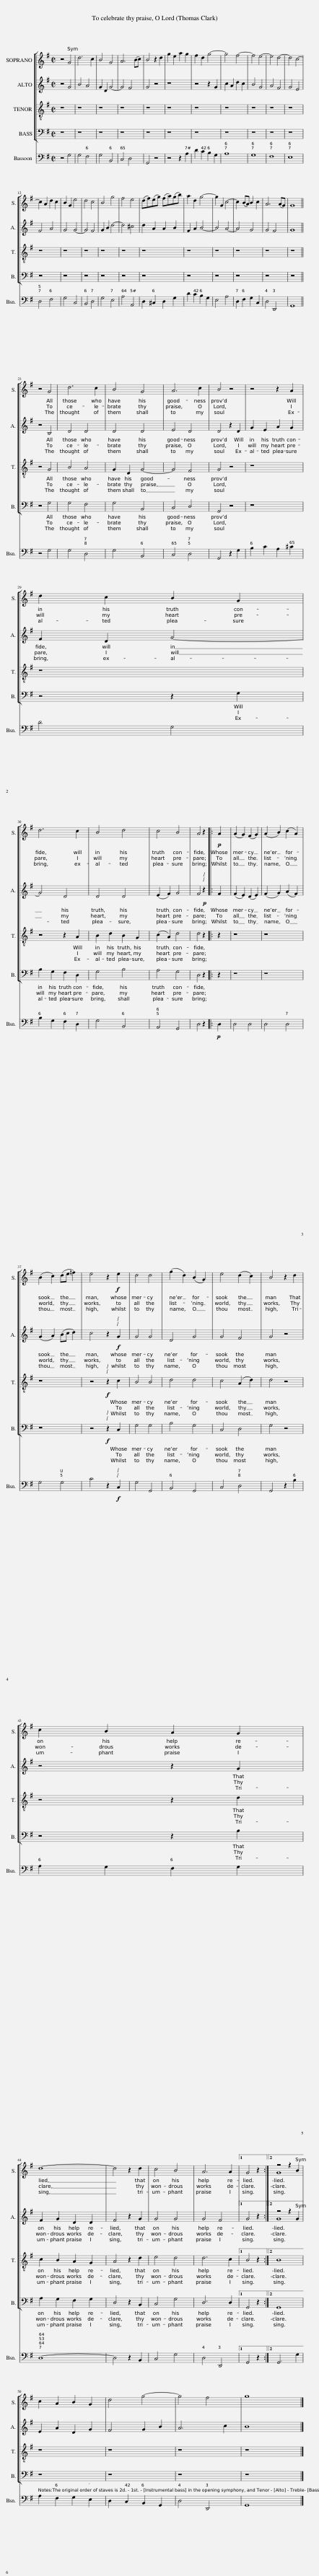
X:1
%%score [ ( 1 2 ) ( 3 4 ) 5 6 ] 7
L:1/8
M:2/2
I:linebreak $
K:G
V:1 treble
V:2 treble
V:3 treble
V:4 treble
V:5 treble-8 transpose=-12
V:6 bass
V:7 bass
V:1
 z4 G4 | d6 c2 | B4 G4 | A6 (Bc) | B4 z2 d2 | %5
 g2 e2 a2 g2 | f2 d2 g4- | g4 f4- | f4 e4- | e4 d4- | %10
 d4 c4- |$ c2 A2 d2 c2 | B2 G2 e4 | d4 c4 | B4 g4 | %15
 f4 e4 | (df)(eg) (fa)(gb) | a2 d2 g4- | g2 G2 c4- | c2 (BA) B2 c2 | %20
 A6 (AG) | G8 ||$ z4 G4 | d6 c2 | B4 G4 | %25
 A6 c2 | B4 z4 | z4 z2 A2 |$ d2 c2 B2 G2 |$ d6 c2 | %30
 B4 d4 | c4 B4 | A4 z2 |:!p! A2 | (A2 G2) (F2 G2) | %35
 (A2 B2) (c2 A2) |$ (B2 c2) (de =f2) | e4 z2!f! e2 | d4 d4 | (g2 d2) (B2 G2) | %40
 e4 (d2 c2) | B4 z2 d2 |$ c2 B2 A2 G2 |$ d8- | d4 z2 d2 | %45
 c4 B4 | A6 A2 |1 G4 z2 :|2 z4 z2 B2 ||$ c2 A2 B2 G2 | %50
 d4 g4- | g4 f4 | g8 |] %53
V:2
 x8 | x8 | x8 | x8 | x8 | %5
 x8 | x8 | x8 | x8 | x8 | %10
 x8 |$ x8 | x8 | x8 | x8 | %15
 x8 | x8 | x8 | x8 | x8 | %20
 x8 | x8 ||$ x8 | x8 | x8 | %25
 x8 | x8 | x8 |$ x8 |$ x8 | %30
 x8 | x8 | x6 |: x2 | x8 | %35
 x8 |$ x8 | x8 | x8 | x8 | %40
 x8 | x8 |$ x8 |$ x8 | x8 | %45
 x8 | x8 |1 x6 :|2 G8 ||$ x8 | %50
 x8 | x8 | x8 |] %53
V:3
 z4 G4 | B4 A4 | G2 D2 G4- | G4 F4 | G4 z4 | %5
 z8 | z4 z2 G2 | c2 A2 d2 c2 | B4 G4 | A4 F4 | %10
 G4 E4 |$ F4 A4 | G4 G4- | G4 F4 | G2 B2 d4- | %15
 d4 ^c4 | d2 A2 A2 B2 | F2 A2 B4- | B4 A4- | A4 G4 | %20
 G4 F4 | G8 ||$ z4 B,4 | D4 D4 | D4 D4 | %25
 E4 D4 | D4 z2 D2 | G2 E2 A2 G2 |$ F2 D2 G4- |$ G4 D4 | %30
 D4 D4 | (E2 F2) G4 | F4!p! z2 |: F2 | (F2 E2) (D2 E2) | %35
 (F2 G2) (A2 F2) |$ (G2 A2) (Bc d2) | c4 z2!f! G2 | G4 G4 | D4 G4 | %40
 G4 F4 | G4 z4 |$ z4 z2 G2 |$ F2 G2 D2 D2 | F4 z2 G2 | %45
 G4 G4 | G4 F4 |1 G4 z2 :|2 z4 z2 G2 ||$ E2 A2 D2 G2 | %50
 F4 G2 B2 | A6 c2 | B8 |] %53
V:4
 x8 | x8 | x8 | x8 | x8 | %5
 x8 | x8 | x8 | x8 | x8 | %10
 x8 |$ x8 | x8 | x8 | x8 | %15
 x8 | x8 | x8 | x8 | x8 | %20
 x8 | x8 ||$ x8 | x8 | x8 | %25
 x8 | x8 | x8 |$ x8 |$ x8 | %30
 x8 | x8 | x6 |: x2 | x8 | %35
 x8 |$ x8 | x8 | x8 | x8 | %40
 x8 | x8 |$ x8 |$ x8 | x8 | %45
 x8 | x8 |1 x6 :|2 G8 ||$ x8 | %50
 x8 | x8 | x8 |] %53
V:5
 z8 | z8 | z8 | z8 | z8 | %5
 z8 | z8 | z8 | z8 | z8 | %10
 z8 |$ z8 | z8 | z8 | z8 | %15
 z8 | z8 | z8 | z8 | z8 | %20
 z8 | z8 ||$ z4 G4 | B4 A4 | G2 D2 G4- | %25
 G4 F4 | G4 z4 | z8 |$ z8 |$ z4 z2 A2 | %30
 B2 d2 B2 G2 | (c2 A2) d4 | d4 z2 |: z2 | z8 | %35
 z8 |$ z8 | z4!f! z2 c2 | B4 B4 | d4 d4 | %40
 c4 (A2 d2) | d4 z4 |$ z4 z2 d2 |$ c2 B2 A2 G2 | A4 z2 d2 | %45
 e4 d4 | d6 c2 |1 B4 z2 :|2 B8 ||$ z8 | %50
 z8 | z8 | z8 |] %53
V:6
 z8 | z8 | z8 | z8 | z8 | %5
 z8 | z8 | z8 | z8 | z8 | %10
 z8 |$ z8 | z8 | z8 | z8 | %15
 z8 | z8 | z8 | z8 | z8 | %20
 z8 | z8 ||$ z4 G,4 | G,4 F,4 | G,4 B,,4 | %25
 C,4 D,4 | G,,4 z4 | z8 |$ z4 z2 G,2 |$ B,2 G,2 F,2 D,2 | %30
 G,4 B,4 | A,4 G,4 | D,4 z2 |: z2 | z8 | %35
 z8 |$ z8 | z4!f! z2 C,2 | G,4 G,4 | B,4 G,4 | %40
 C,4 D,4 | G,4 z4 |$ z4 z2 B,2 |$ A,2 G,2 F,2 G,2 | D,4 z2 B,,2 | %45
 C,4 G,4 | D,6 D,2 |1 G,,4 z2 :|2 G,,8 ||$ z8 | %50
 z8 | z8 | z8 |] %53
V:7
 z4 G,4 | G,4 F,4 | G,4 B,,4 | C,4 D,4 | G,,4 z4 | %5
 z4 z2 A,2 | D2 C2 B,2 G,2 | A,8 | G,8 | F,8 | %10
 E,8 |$ D,4 F,4 | G,4 C,4 | B,,4 D,4 | G,4 E,4 | %15
 A,4 A,,4 | D,2 ^C,2 D,2 G,2 | D2 C2 B,2 G,2 | E,4 A,4 | D,2 F,2 G,2 C,2 | %20
 D,4 D,,4 | G,,8 ||$ z4 G,4 | G,4 D,4 | G,4 B,,4 | %25
 C,4 D,4 | G,,4 z2 G,2 | B,2 C2 A,2 ^C2 |$ D4 G,4 |$ B,2 G,2 F,2 D,2 | %30
 G,4 B,,4 | A,,4 G,,4 | D,4 z2 |:!p! D,2 | D,4 D,4 | %35
 D,4 D,4 |$ G,4 G,4 | C4 z2!f! C,2 | G,4 G,,4 | B,,4 G,,4 | %40
 C,4 D,4 | G,,4 z2 B,2 |$ A,2 G,2 F,2 G,2 |$ D,8- | D,4 z2 B,,2 | %45
 C,4 G,4 | D,4 D,,4 |1 G,,4 z2 :|2 G,,6 G,2 ||$ A,2 F,2 G,2 E,2 | %50
 D,2 C,2 B,,2 G,,2 | D,4 D,,4 | G,,8 |] %53
